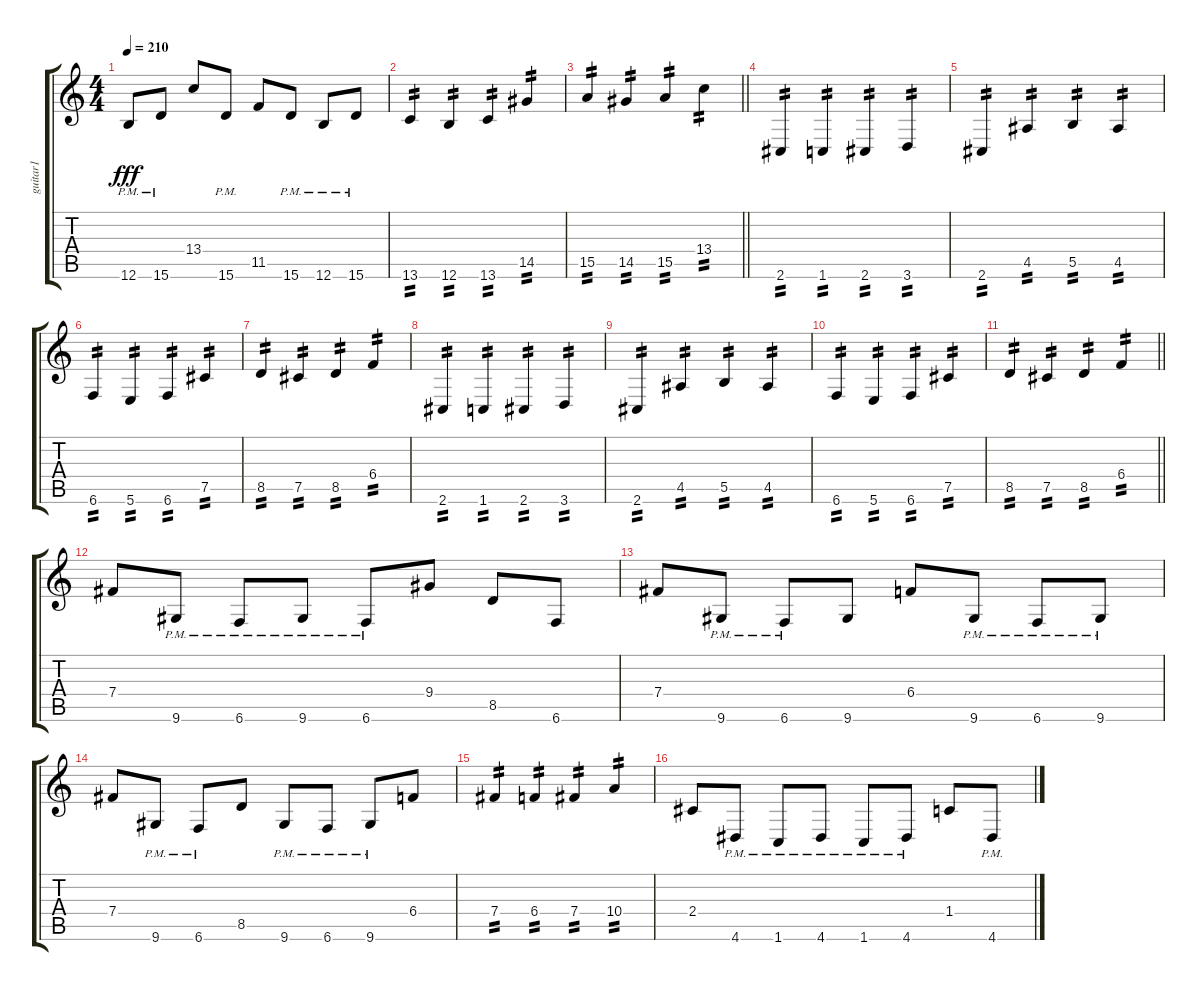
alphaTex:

\track ("guitar1" "guitar1") {instrument distortionguitar}
\staff {score tabs}
\tuning (Db4 Ab3 E3 B2 Gb2 B1) {hide}
\ts (4 4)
\tempo 210
\clef g2
\ks c
12.6{pm}.8{dy fff} 15.6{pm}.8 13.4.8 15.6{pm}.8 11.5.8 15.6{pm}.8 12.6{pm}.8 15.6{pm}.8 |
13.6.4{tp 2} 12.6.4{tp 2} 13.6.4{tp 2} 14.5.4{tp 2} |
\barLineRight lightlight
15.5.4{tp 2} 14.5.4{tp 2} 15.5.4{tp 2} 13.4.4{tp 2} |
\section ("" "")
2.6.4{tp 2} 1.6.4{tp 2} 2.6.4{tp 2} 3.6.4{tp 2} |
2.6.4{tp 2} 4.5.4{tp 2} 5.5.4{tp 2} 4.5.4{tp 2} |
6.6.4{tp 2} 5.6.4{tp 2} 6.6.4{tp 2} 7.5.4{tp 2} |
8.5.4{tp 2} 7.5.4{tp 2} 8.5.4{tp 2} 6.4.4{tp 2} |
2.6.4{tp 2} 1.6.4{tp 2} 2.6.4{tp 2} 3.6.4{tp 2} |
2.6.4{tp 2} 4.5.4{tp 2} 5.5.4{tp 2} 4.5.4{tp 2} |
6.6.4{tp 2} 5.6.4{tp 2} 6.6.4{tp 2} 7.5.4{tp 2} |
\barLineRight lightlight
8.5.4{tp 2} 7.5.4{tp 2} 8.5.4{tp 2} 6.4.4{tp 2} |
\section ("" "")
7.4.8 9.6{pm}.8 6.6{pm}.8 9.6{pm}.8 6.6{pm}.8 9.4.8 8.5.8 6.6.8 |
7.4.8 9.6{pm}.8 6.6{pm}.8 9.6.8 6.4.8 9.6{pm}.8 6.6{pm}.8 9.6{pm}.8 |
7.4.8 9.6{pm}.8 6.6{pm}.8 8.5.8 9.6{pm}.8 6.6{pm}.8 9.6{pm}.8 6.4.8 |
7.4.4{tp 2} 6.4.4{tp 2} 7.4.4{tp 2} 10.4.4{tp 2} |
2.4.8 4.6{pm}.8 1.6{pm}.8 4.6{pm}.8 1.6{pm}.8 4.6{pm}.8 1.4.8 4.6{pm}.8
